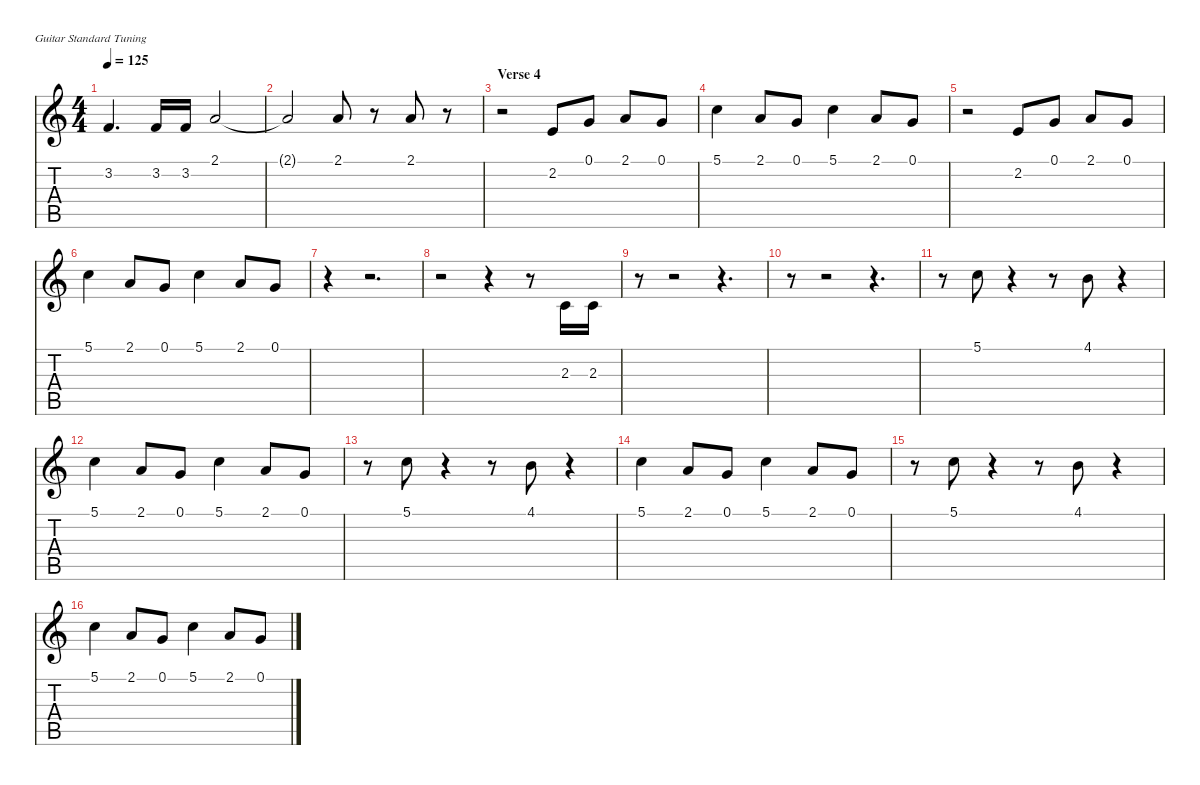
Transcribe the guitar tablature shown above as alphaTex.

\defaultSystemsLayout 4
\hideDynamics
\bracketExtendMode nobrackets
\singleTrackTrackNamePolicy hidden
\multiTrackTrackNamePolicy hidden
\otherSystemsTrackNameOrientation horizontal
\track ("Brass 1" "tpt.") {instrument brasssection}
\staff {score tabs}
\tuning (E4 B3 G3 D3 A2 E2)
\displaytranspose 3
\ts (4 4)
\tempo 125
\clef g2
\ks c
3.2.4{d dy f beam Up} 3.2.16{beam Up} 3.2.16{beam Up} 2.1.2{beam Up} |
2.1{t}.2{beam Up} 2.1.8{beam Up} r.8{beam Up} 2.1.8{beam Up} r.8{beam Up} |
\section ("" "Verse 4")
r.2{beam Down} 2.2.8{beam Up} 0.1.8{beam Up} 2.1.8{beam Up} 0.1.8{beam Up} |
5.1.4{beam Down} 2.1.8{beam Up} 0.1.8{beam Up} 5.1.4{beam Down} 2.1.8{beam Up} 0.1.8{beam Up} |
r.2{beam Down} 2.2.8{beam Up} 0.1.8{beam Up} 2.1.8{beam Up} 0.1.8{beam Up} |
5.1.4{beam Down} 2.1.8{beam Up} 0.1.8{beam Up} 5.1.4{beam Down} 2.1.8{beam Up} 0.1.8{beam Up} |
r.4{beam Down} r.2{d beam Down} |
r.2{beam Down} r.4{beam Down} r.8{beam Down} 2.3.16{beam Up} 2.3.16{beam Up} |
r.8{beam Down} r.2{beam Down} r.4{d beam Down} |
r.8{beam Down} r.2{beam Down} r.4{d beam Down} |
r.8{beam Down} 5.1.8{beam Down} r.4{beam Down} r.8{beam Down} 4.1.8{beam Down} r.4{beam Down} |
5.1.4{beam Down} 2.1.8{beam Up} 0.1.8{beam Up} 5.1.4{beam Down} 2.1.8{beam Up} 0.1.8{beam Up} |
r.8{beam Down} 5.1.8{beam Down} r.4{beam Down} r.8{beam Down} 4.1.8{beam Down} r.4{beam Down} |
5.1.4{beam Down} 2.1.8{beam Up} 0.1.8{beam Up} 5.1.4{beam Down} 2.1.8{beam Up} 0.1.8{beam Up} |
r.8{beam Down} 5.1.8{beam Down} r.4{beam Down} r.8{beam Down} 4.1.8{beam Down} r.4{beam Down} |
5.1.4{beam Down} 2.1.8{beam Up} 0.1.8{beam Up} 5.1.4{beam Down} 2.1.8{beam Up} 0.1.8{beam Up}
